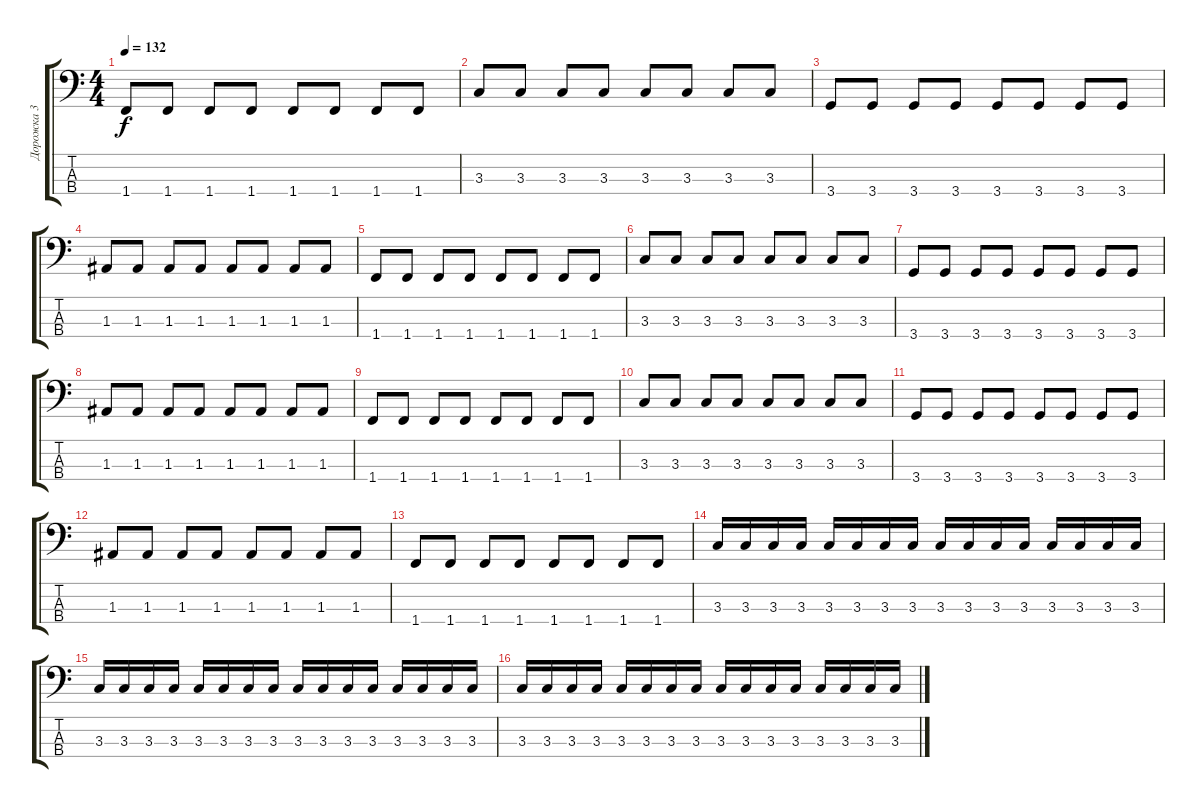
\track ("Дорожка 3" "Дорожка 3") {instrument electricbasspick}
\staff {score tabs}
\tuning (G2 D2 A1 E1) {hide}
\ts (4 4)
\tempo 132
\clef f4
\ks c
1.4.8{dy f} 1.4.8 1.4.8 1.4.8 1.4.8 1.4.8 1.4.8 1.4.8 |
3.3.8 3.3.8 3.3.8 3.3.8 3.3.8 3.3.8 3.3.8 3.3.8 |
3.4.8 3.4.8 3.4.8 3.4.8 3.4.8 3.4.8 3.4.8 3.4.8 |
1.3.8 1.3.8 1.3.8 1.3.8 1.3.8 1.3.8 1.3.8 1.3.8 |
1.4.8 1.4.8 1.4.8 1.4.8 1.4.8 1.4.8 1.4.8 1.4.8 |
3.3.8 3.3.8 3.3.8 3.3.8 3.3.8 3.3.8 3.3.8 3.3.8 |
3.4.8 3.4.8 3.4.8 3.4.8 3.4.8 3.4.8 3.4.8 3.4.8 |
1.3.8 1.3.8 1.3.8 1.3.8 1.3.8 1.3.8 1.3.8 1.3.8 |
1.4.8 1.4.8 1.4.8 1.4.8 1.4.8 1.4.8 1.4.8 1.4.8 |
3.3.8 3.3.8 3.3.8 3.3.8 3.3.8 3.3.8 3.3.8 3.3.8 |
3.4.8 3.4.8 3.4.8 3.4.8 3.4.8 3.4.8 3.4.8 3.4.8 |
1.3.8 1.3.8 1.3.8 1.3.8 1.3.8 1.3.8 1.3.8 1.3.8 |
1.4.8 1.4.8 1.4.8 1.4.8 1.4.8 1.4.8 1.4.8 1.4.8 |
3.3.16 3.3.16 3.3.16 3.3.16 3.3.16 3.3.16 3.3.16 3.3.16 3.3.16 3.3.16 3.3.16 3.3.16 3.3.16 3.3.16 3.3.16 3.3.16 |
3.3.16 3.3.16 3.3.16 3.3.16 3.3.16 3.3.16 3.3.16 3.3.16 3.3.16 3.3.16 3.3.16 3.3.16 3.3.16 3.3.16 3.3.16 3.3.16 |
3.3.16 3.3.16 3.3.16 3.3.16 3.3.16 3.3.16 3.3.16 3.3.16 3.3.16 3.3.16 3.3.16 3.3.16 3.3.16 3.3.16 3.3.16 3.3.16
